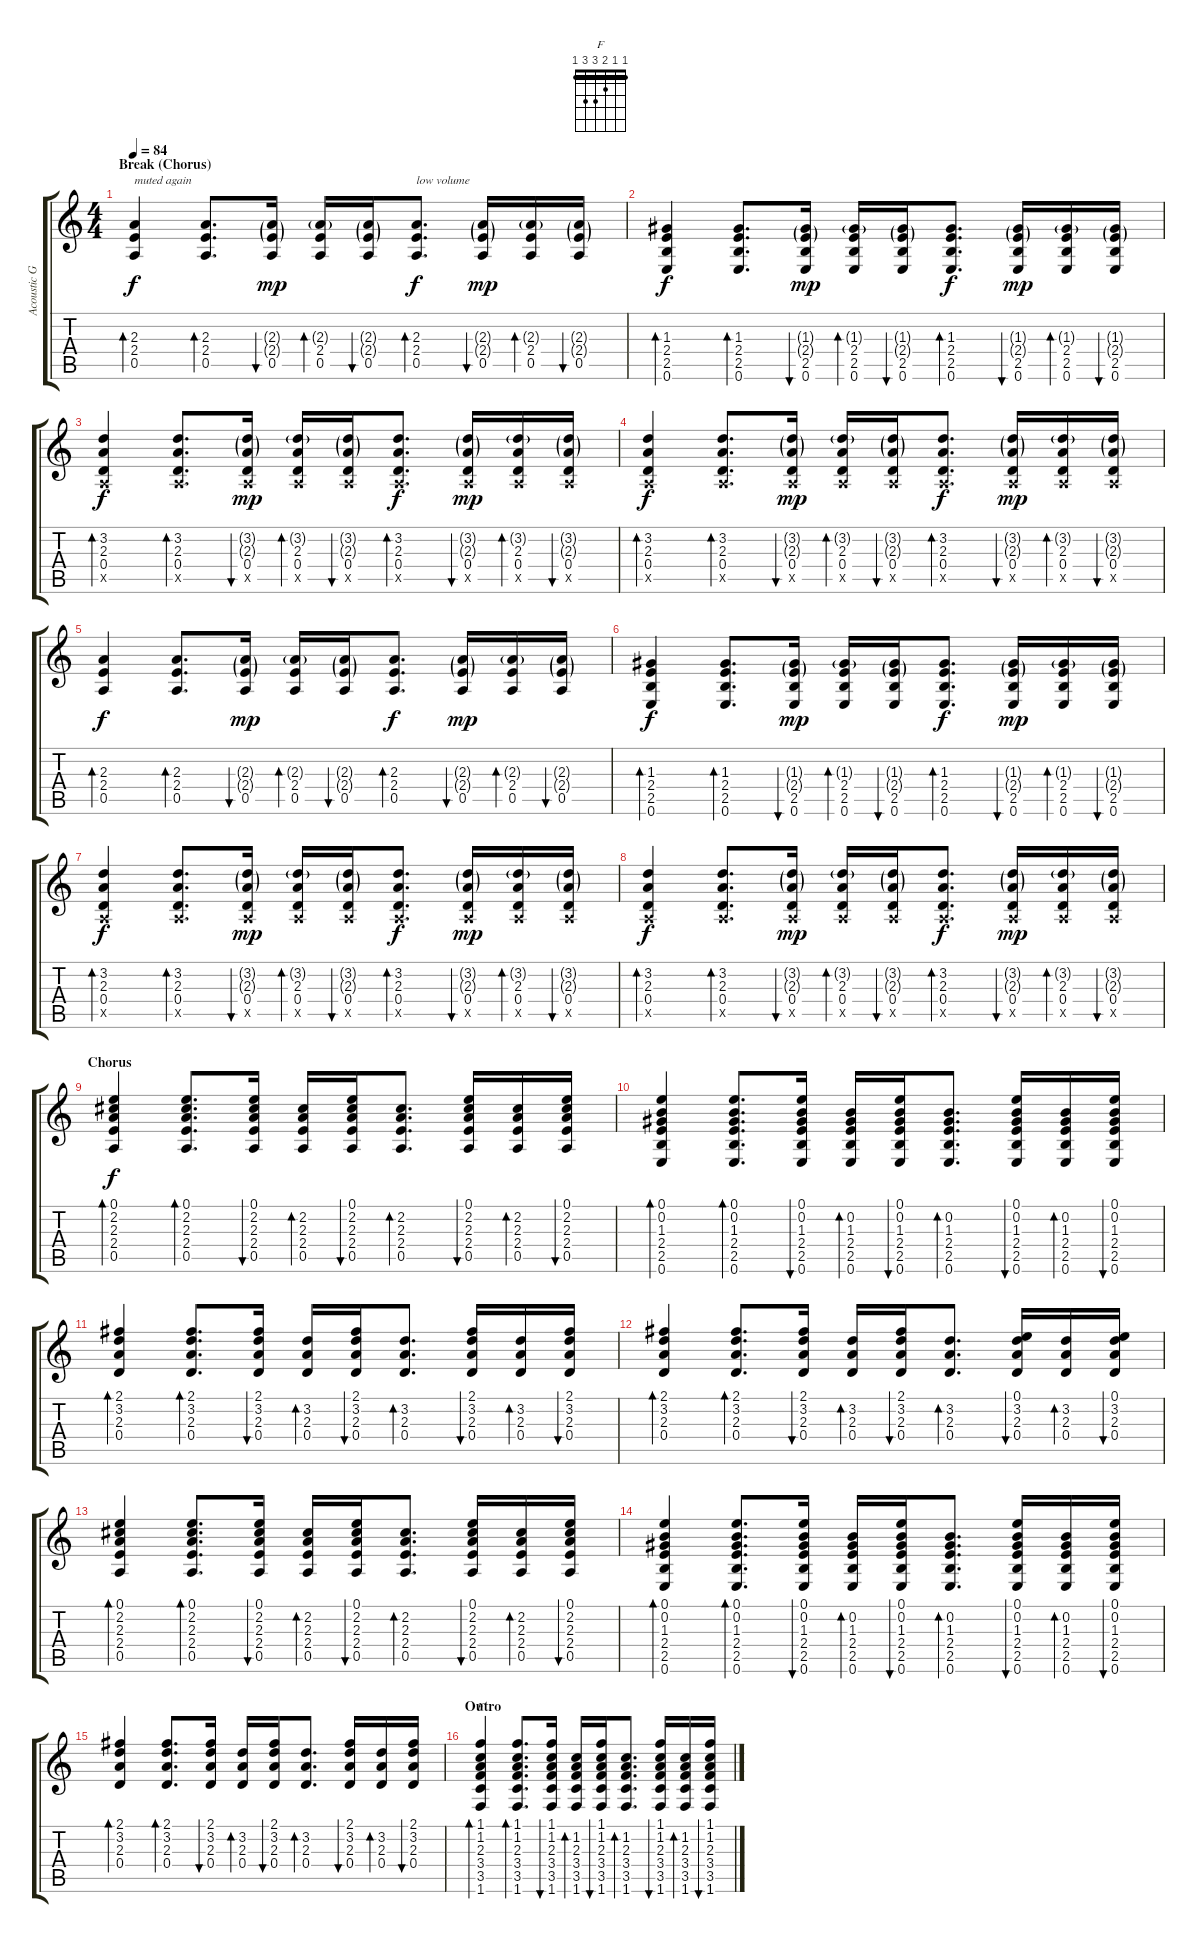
\track ("Acoustic Guitar 1" "Acoustic G") {instrument acousticguitarsteel}
\staff {score tabs}
\tuning (E4 B3 G3 D3 A2 E2) {hide}
\chord ("F" 1 1 2 3 3 1) {barre 1}
\ts (4 4)
\section ("" "Break (Chorus)")
\tempo 84
\clef g2
\ks c
(2.3 2.4 0.5).4{bd 120 txt "muted again" dy f volume 6} (2.3 2.4 0.5).8{d bd 120} (2.3{g} 2.4{g} 0.5).16{bu 120 dy mp} (2.3{g} 2.4 0.5).16{bd 120} (2.3{g} 2.4{g} 0.5).16{bu 120} (2.3 2.4 0.5).8{d bd 120 txt "low volume" dy f} (2.3{g} 2.4{g} 0.5).16{bu 120 dy mp} (2.3{g} 2.4 0.5).16{bd 120} (2.3{g} 2.4{g} 0.5).16{bu 120} |
(1.3 2.4 2.5 0.6).4{bd 120 dy f} (1.3 2.4 2.5 0.6).8{d bd 120} (1.3{g} 2.4{g} 2.5 0.6).16{bu 120 dy mp} (1.3{g} 2.4 2.5 0.6).16{bd 120} (1.3{g} 2.4{g} 2.5 0.6).16{bu 120} (1.3 2.4 2.5 0.6).8{d bd 120 dy f} (1.3{g} 2.4{g} 2.5 0.6).16{bu 120 dy mp} (1.3{g} 2.4 2.5 0.6).16{bd 120} (1.3{g} 2.4{g} 2.5 0.6).16{bu 120} |
(3.2 2.3 0.4 0.5{x}).4{bd 120 dy f} (3.2 2.3 0.4 0.5{x}).8{d bd 120} (3.2{g} 2.3{g} 0.4 0.5{x}).16{bu 120 dy mp} (3.2{g} 2.3 0.4 0.5{x}).16{bd 120} (3.2{g} 2.3{g} 0.4 0.5{x}).16{bu 120} (3.2 2.3 0.4 0.5{x}).8{d bd 120 dy f} (3.2{g} 2.3{g} 0.4 0.5{x}).16{bu 120 dy mp} (3.2{g} 2.3 0.4 0.5{x}).16{bd 120} (3.2{g} 2.3{g} 0.4 0.5{x}).16{bu 120} |
(3.2 2.3 0.4 0.5{x}).4{bd 120 dy f} (3.2 2.3 0.4 0.5{x}).8{d bd 120} (3.2{g} 2.3{g} 0.4 0.5{x}).16{bu 120 dy mp} (3.2{g} 2.3 0.4 0.5{x}).16{bd 120} (3.2{g} 2.3{g} 0.4 0.5{x}).16{bu 120} (3.2 2.3 0.4 0.5{x}).8{d bd 120 dy f} (3.2{g} 2.3{g} 0.4 0.5{x}).16{bu 120 dy mp} (3.2{g} 2.3 0.4 0.5{x}).16{bd 120} (3.2{g} 2.3{g} 0.4 0.5{x}).16{bu 120} |
(2.3 2.4 0.5).4{bd 120 dy f} (2.3 2.4 0.5).8{d bd 120} (2.3{g} 2.4{g} 0.5).16{bu 120 dy mp} (2.3{g} 2.4 0.5).16{bd 120} (2.3{g} 2.4{g} 0.5).16{bu 120} (2.3 2.4 0.5).8{d bd 120 dy f} (2.3{g} 2.4{g} 0.5).16{bu 120 dy mp} (2.3{g} 2.4 0.5).16{bd 120} (2.3{g} 2.4{g} 0.5).16{bu 120} |
(1.3 2.4 2.5 0.6).4{bd 120 dy f} (1.3 2.4 2.5 0.6).8{d bd 120} (1.3{g} 2.4{g} 2.5 0.6).16{bu 120 dy mp} (1.3{g} 2.4 2.5 0.6).16{bd 120} (1.3{g} 2.4{g} 2.5 0.6).16{bu 120} (1.3 2.4 2.5 0.6).8{d bd 120 dy f} (1.3{g} 2.4{g} 2.5 0.6).16{bu 120 dy mp} (1.3{g} 2.4 2.5 0.6).16{bd 120} (1.3{g} 2.4{g} 2.5 0.6).16{bu 120} |
(3.2 2.3 0.4 0.5{x}).4{bd 120 dy f} (3.2 2.3 0.4 0.5{x}).8{d bd 120} (3.2{g} 2.3{g} 0.4 0.5{x}).16{bu 120 dy mp} (3.2{g} 2.3 0.4 0.5{x}).16{bd 120} (3.2{g} 2.3{g} 0.4 0.5{x}).16{bu 120} (3.2 2.3 0.4 0.5{x}).8{d bd 120 dy f} (3.2{g} 2.3{g} 0.4 0.5{x}).16{bu 120 dy mp} (3.2{g} 2.3 0.4 0.5{x}).16{bd 120} (3.2{g} 2.3{g} 0.4 0.5{x}).16{bu 120} |
(3.2 2.3 0.4 0.5{x}).4{bd 120 dy f} (3.2 2.3 0.4 0.5{x}).8{d bd 120} (3.2{g} 2.3{g} 0.4 0.5{x}).16{bu 120 dy mp} (3.2{g} 2.3 0.4 0.5{x}).16{bd 120} (3.2{g} 2.3{g} 0.4 0.5{x}).16{bu 120} (3.2 2.3 0.4 0.5{x}).8{d bd 120 dy f} (3.2{g} 2.3{g} 0.4 0.5{x}).16{bu 120 dy mp} (3.2{g} 2.3 0.4 0.5{x}).16{bd 120} (3.2{g} 2.3{g} 0.4 0.5{x}).16{bu 120} |
\section ("" "Chorus")
(0.1 2.2 2.3 2.4 0.5).4{bd 120 dy f} (0.1 2.2 2.3 2.4 0.5).8{d bd 120} (0.1 2.2 2.3 2.4 0.5).16{bu 120} (2.2 2.3 2.4 0.5).16{bd 120} (0.1 2.2 2.3 2.4 0.5).16{bu 120} (2.2 2.3 2.4 0.5).8{d bd 120} (0.1 2.2 2.3 2.4 0.5).16{bu 120} (2.2 2.3 2.4 0.5).16{bd 120} (0.1 2.2 2.3 2.4 0.5).16{bu 120} |
(0.1 0.2 1.3 2.4 2.5 0.6).4{bd 120} (0.1 0.2 1.3 2.4 2.5 0.6).8{d bd 120} (0.1 0.2 1.3 2.4 2.5 0.6).16{bu 120} (0.2 1.3 2.4 2.5 0.6).16{bd 120} (0.1 0.2 1.3 2.4 2.5 0.6).16{bu 120} (0.2 1.3 2.4 2.5 0.6).8{d bd 120} (0.1 0.2 1.3 2.4 2.5 0.6).16{bu 120} (0.2 1.3 2.4 2.5 0.6).16{bd 120} (0.1 0.2 1.3 2.4 2.5 0.6).16{bu 120} |
(2.1 3.2 2.3 0.4).4{bd 120} (2.1 3.2 2.3 0.4).8{d bd 120} (2.1 3.2 2.3 0.4).16{bu 120} (3.2 2.3 0.4).16{bd 120} (2.1 3.2 2.3 0.4).16{bu 120} (3.2 2.3 0.4).8{d bd 120} (2.1 3.2 2.3 0.4).16{bu 120} (3.2 2.3 0.4).16{bd 120} (2.1 3.2 2.3 0.4).16{bu 120} |
(2.1 3.2 2.3 0.4).4{bd 120} (2.1 3.2 2.3 0.4).8{d bd 120} (2.1 3.2 2.3 0.4).16{bu 120} (3.2 2.3 0.4).16{bd 120} (2.1 3.2 2.3 0.4).16{bu 120} (3.2 2.3 0.4).8{d bd 120} (0.1 3.2 2.3 0.4).16{bu 120} (3.2 2.3 0.4).16{bd 120} (0.1 3.2 2.3 0.4).16{bu 120} |
(0.1 2.2 2.3 2.4 0.5).4{bd 120} (0.1 2.2 2.3 2.4 0.5).8{d bd 120} (0.1 2.2 2.3 2.4 0.5).16{bu 120} (2.2 2.3 2.4 0.5).16{bd 120} (0.1 2.2 2.3 2.4 0.5).16{bu 120} (2.2 2.3 2.4 0.5).8{d bd 120} (0.1 2.2 2.3 2.4 0.5).16{bu 120} (2.2 2.3 2.4 0.5).16{bd 120} (0.1 2.2 2.3 2.4 0.5).16{bu 120} |
(0.1 0.2 1.3 2.4 2.5 0.6).4{bd 120} (0.1 0.2 1.3 2.4 2.5 0.6).8{d bd 120} (0.1 0.2 1.3 2.4 2.5 0.6).16{bu 120} (0.2 1.3 2.4 2.5 0.6).16{bd 120} (0.1 0.2 1.3 2.4 2.5 0.6).16{bu 120} (0.2 1.3 2.4 2.5 0.6).8{d bd 120} (0.1 0.2 1.3 2.4 2.5 0.6).16{bu 120} (0.2 1.3 2.4 2.5 0.6).16{bd 120} (0.1 0.2 1.3 2.4 2.5 0.6).16{bu 120} |
(2.1 3.2 2.3 0.4).4{bd 120} (2.1 3.2 2.3 0.4).8{d bd 120} (2.1 3.2 2.3 0.4).16{bu 120} (3.2 2.3 0.4).16{bd 120} (2.1 3.2 2.3 0.4).16{bu 120} (3.2 2.3 0.4).8{d bd 120} (2.1 3.2 2.3 0.4).16{bu 120} (3.2 2.3 0.4).16{bd 120} (2.1 3.2 2.3 0.4).16{bu 120} |
\section ("" "Outro")
(1.1 1.2 2.3 3.4 3.5 1.6).4{bd 120 ch "F"} (1.1 1.2 2.3 3.4 3.5 1.6).8{d bd 120} (1.1 1.2 2.3 3.4 3.5 1.6).16{bu 120} (1.2 2.3 3.4 3.5 1.6).16{bd 120} (1.1 1.2 2.3 3.4 3.5 1.6).16{bu 120} (1.2 2.3 3.4 3.5 1.6).8{d bd 120} (1.1 1.2 2.3 3.4 3.5 1.6).16{bu 120} (1.2 2.3 3.4 3.5 1.6).16{bd 120} (1.1 1.2 2.3 3.4 3.5 1.6).16{bu 120}
